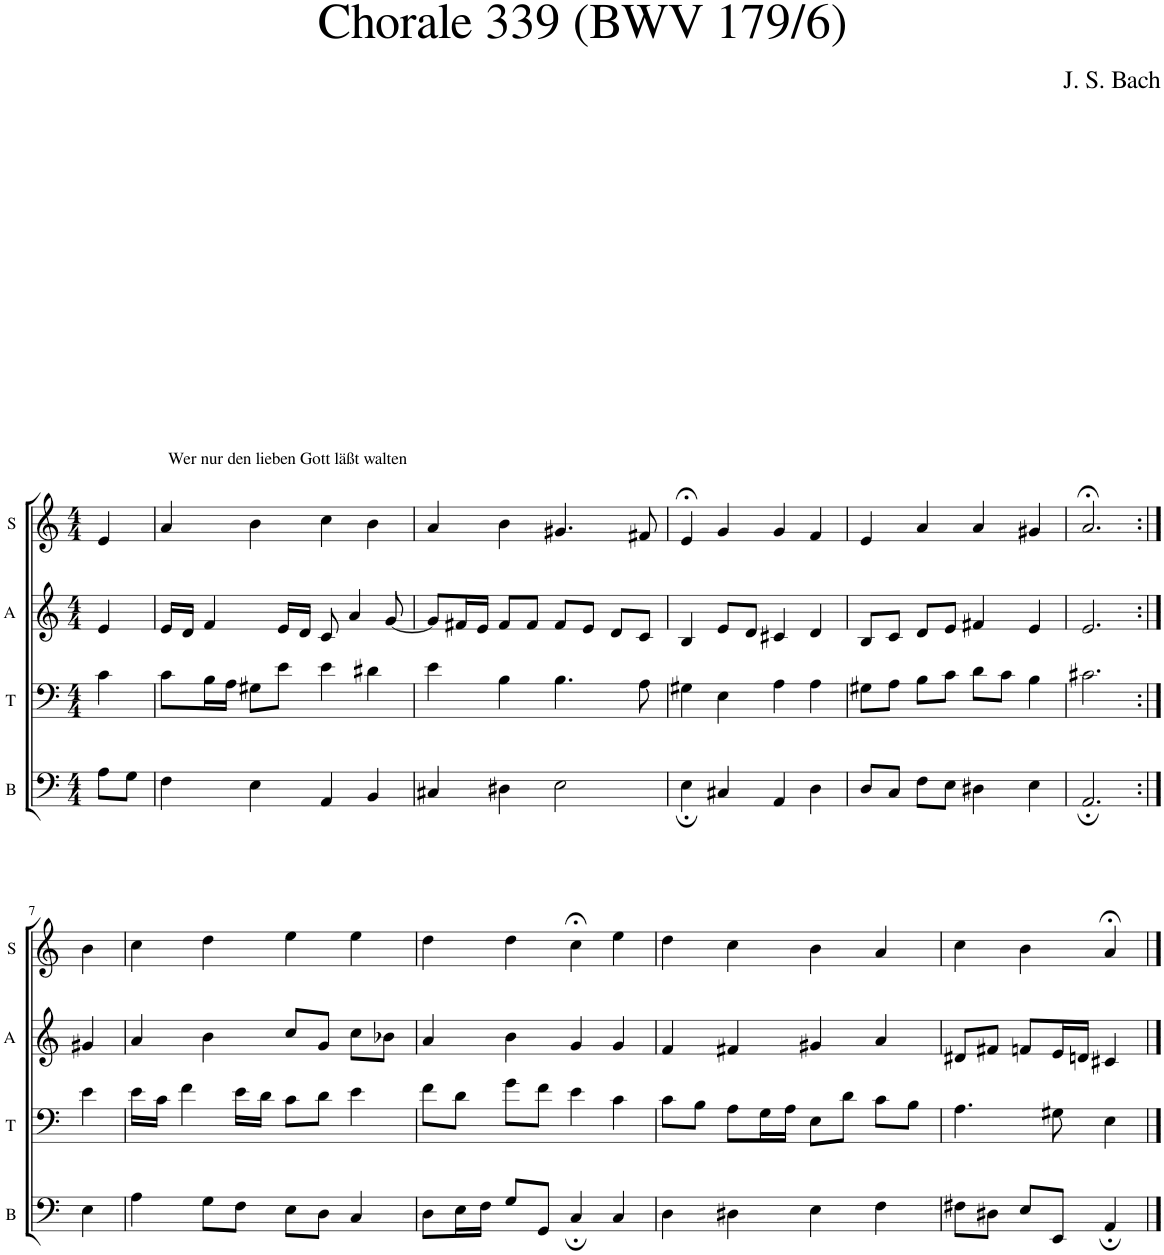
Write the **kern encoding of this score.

**kern	**kern	**kern	**kern
*part4	*part3	*part2	*part1
*staff4	*staff3	*staff2	*staff1
*I"B	*I"T	*I"A	*I"S
*I'B	*I'T	*I'A	*I'S
*clefF4	*clefF4	*clefG2	*clefG2
*k[]	*k[]	*k[]	*k[]
*M4/4	*M4/4	*M4/4	*M4/4
=1	=1	=1	=1
!	!	!	!LO:TX:a:t=Wer nur den lieben Gott läßt walten
8A\L	4c\	4e/	4e/
8G\J	.	.	.
=2	=2	=2	=2
4F\	8c\L	16e/LL	4a/
.	.	16d/JJ	.
.	16B\L	4f/	.
.	16A\JJ	.	.
4E\	8G#X\L	.	4b\
.	8e\J	16e/LL	.
.	.	16d/JJ	.
4AA/	4e\	8c/	4cc\
.	.	4a/	.
4BB/	4d#X\	.	4b\
.	.	[8g/	.
=3	=3	=3	=3
4C#X/	4e\	8g/L]	4a/
.	.	16f#X/L	.
.	.	16e/JJ	.
4D#X\	4B\	8f#/L	4b\
.	.	8f#/J	.
2E\	4.B\	8f#/L	4.g#X/
.	.	8e/J	.
.	.	8d/L	.
.	8A\	8c/J	8f#X/
=4	=4	=4	=4
4E;\	4G#X\	4B/	4e;</
4C#X/	4E\	8e/L	4g/
.	.	8d/J	.
4AA/	4A\	4c#X/	4g/
4D\	4A\	4d/	4f/
=5	=5	=5	=5
8D/L	8G#X\L	8B/L	4e/
8C/J	8A\J	8c/J	.
8F\L	8B\L	8d/L	4a/
8E\J	8c\J	8e/J	.
4D#X\	8d\L	4f#X/	4a/
.	8c\J	.	.
4E\	4B\	4e/	4g#X/
=6	=6	=6	=6
2.AA;/	2.c#X\	2.e/	2.a;</
!!LO:LB:g=z
=7:|!	=7:|!	=7:|!	=7:|!
4E\	4e\	4g#X/	4b\
=8	=8	=8	=8
4A\	16e\LL	4a/	4cc\
.	16c\JJ	.	.
.	4f\	.	.
8G\L	.	4b\	4dd\
8F\J	16e\LL	.	.
.	16d\JJ	.	.
8E\L	8c\L	8cc/L	4ee\
8D\J	8d\J	8g/J	.
4C/	4e\	8cc\L	4ee\
.	.	8b-X\J	.
=9	=9	=9	=9
8D\L	8f\L	4a/	4dd\
16E\L	8d\J	.	.
16F\JJ	.	.	.
8G/L	8g\L	4b\	4dd\
8GG/J	8f\J	.	.
4C;/	4e\	4g/	4cc;<\
4C/	4c\	4g/	4ee\
=10	=10	=10	=10
4D\	8c\L	4f/	4dd\
.	8B\J	.	.
4D#X\	8A\L	4f#X/	4cc\
.	16G\L	.	.
.	16A\JJ	.	.
4E\	8E\L	4g#X/	4b\
.	8d\J	.	.
4F\	8c\L	4a/	4a/
.	8B\J	.	.
=11	=11	=11	=11
8F#X\L	4.A\	8d#X/L	4cc\
8D#X\J	.	8f#X/J	.
8E/L	.	8fn/L	4b\
8EE/J	8G#X\	16e/L	.
.	.	16dn/JJ	.
4AA;/	4E\	4c#X/	4a;</
==	==	==	==
*-	*-	*-	*-
